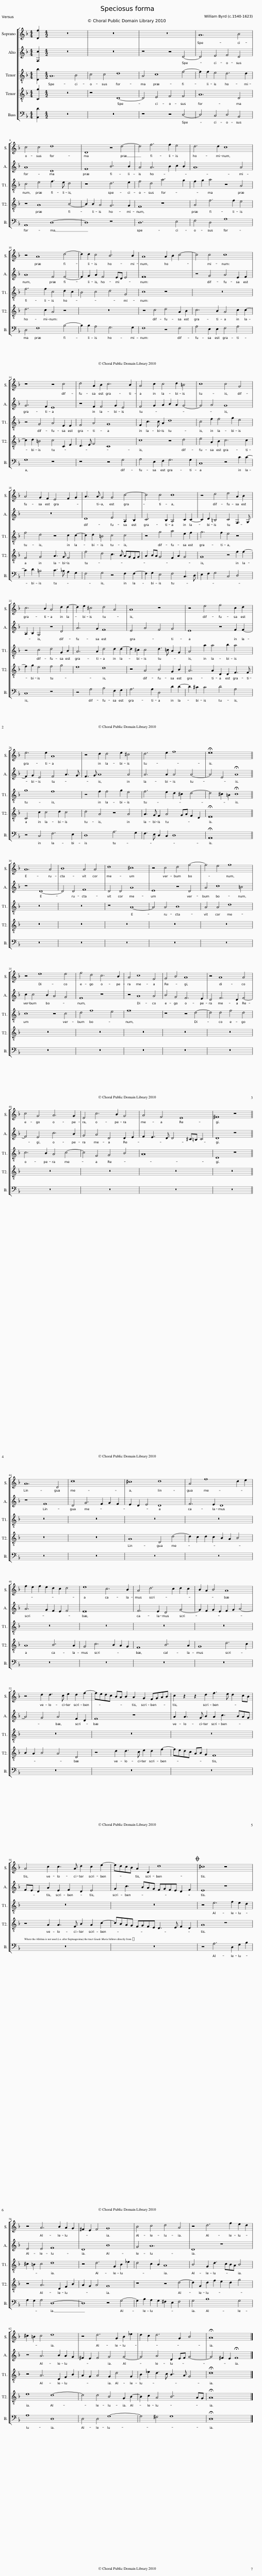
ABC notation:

X:1
%%score [ 1 2 3 4 5 ]
L:1/8
M:4/4
I:linebreak $
K:F
V:1 treble
V:2 treble
V:3 treble-8 transpose=-12
V:4 treble-8 transpose=-12
V:5 bass
V:1
 [Df]2 |[M:4/2] z16 | z16 | z16 | A12 B4 |$ %5
 c4 c4 d8 | D8 z4 d4- | d4 f6 f2 e4 | d6 d2 c8 |$ z4 A8 d4- | %10
 d2 d2 c4 B6 B2 | A8 A2 B2 c4- | c4 c4 c8 |$ z8 z4 c4 | d4 A2 B2 c6 B2 | %15
 A4 c2 c4 d2 =B4 | c8 c4 G4 |$ A4 G2 F2 E4 F2 G2 | A3 A G4 G4 c4- | c4 c4 c8 | %20
 z4 d4 e4 A2 B2 |$ c6 B2 A4 d2 d2- | d2 e2 ^c4 d4 A4 | A8 z8 | z4 e4 f4 c2 d2 |$ %25
 e6 e2 A8 | z4 d2 d4 e2 ^c4 | d6 e2 f8 | !fermata!e16 ||$ A12 A4 | %30
 B8 A4 A4 | d8 ^c8 | z4 c4 d4 f4- | f4 e4 f8 |$ z4 e8 e4 | %35
 f4 d4 c6 B2 | A4 c8 F4 | G4 B4 A8 | z4 A8 A4 |$ c4 G4 A6 G2 | %40
 E4 c6 B2 G4 | A4 F4 E8 | ^F8 z8 ||$ A12 D4 | d16 | %45
 ^c8 d8 | A4 f8 d2 e2 |$ f2 e2 f2 e2 d2 c2 d4 | e8 c6 B2 | A4 d6 c2 d2 c2 | %50
 B2 A2 B4 A8 |$ z4 d2 d3 c e2 d2 f2- | fedc BA B2 A2 G2 FGAB | c2 z2 z2 d2 f3 e d2 cB |$ A4 c2 c3 A d2 c2 e2- | %55
 edcB A2 D2 d8 |O ^c8 z8 |$ z4 A6 B2 A2 G2 | ^F2 E2 F4 G8 | B4 c4 d4 A4 | %60
 z4 d6 f2 e2 d2 |$ ^c2 =B2 c4 d8 | z4 d6 G2 B2 _e2 | d2 c2 d6 G2 B4 | !fermata!A16 |] %65
V:2
 [F,c]2 |[M:4/2] z16 | z16 | z8 z4 D4- | D4 E4 F4 D4 |$ %5
 A8 D8 | F8 B6 B2 | A4 A6 B2 c2 B2 | A12 A4 |$ A8 F4 F4- | %10
 F2 G2 A2 F4 ED E4 | F16 | z4 G4 A4 E2 F2 |$ G6 F2 E8 | z4 F2 F4 G2 E4 | %15
 F4 G2 A2 B2 A2 G4- | G4 A4 G8 |$ z16 | D8 E4 A,2 B,2 | C6 B,2 A,4 C2 C2- | %20
 C2 D2 =B,4 C4 F,3 G, |$ A,2 B,2 G,4 z4 D4 | A6 G2 F8 | E4 A4 F4 G4 | E8 z4 F2 F2- |$ %25
 F2 G2 E4 F4 A3 G | F3 G A8 A4 | A6 A2 A4 A4- | A4 E4 !fermata!A8 ||$ z8 D8- | %30
 D4 D4 F8 | D4 D4 A8 | E8 z4 D4 | A4 c8 =B4 |$ c2 c4 B2 A4 G4 | %35
 F8 z8 | z4 A8 A4 | B4 G4 F6 E2 | D4 F6 D2 F4- |$ F4 E4 c6 B2 | %40
 G4 A4 D4 D2 E2 | F2 E3 D D4 ^C=B, C4 | D8 z8 ||$ z8 F8 | D4 G6 F2 G2 F2 | %45
 E2 D2 E4 D8 | F6 E2 D8 |$ A6 G2 F2 E2 F4 | E16 | F6 E2 D4 G4- | %50
 G2 F2 G2 E2 F2 G2 A4- |$ A4 G4 A4 F2 D2 | F8 z8 | A2 A3 G B2 A2 c3 BAG |$ FE D2 A2 E2 F2 D2 E4 | %55
 G2 c3 BAG FGFE D2 F2 | E8 z8 |$ E4 E4 F8 | D8 B8 | G4 A12 | %60
 D8 z8 |$ z4 A6 B2 A2 G2 | ^F2 E2 F4 G4 G4- | G4 A4 D2 EF G4- | G4 ^F2 E2 !fermata!F8 |] %65
V:3
 [Db]2 |[M:4/2] A12 B4 | c4 c4 d8 | A4 c8 f4- | f2 f2 e4 d6 d2 |$ %5
 c4 e4 f3 e d4 | z8 d6 e2 | f4 d4 a6 g2 | f2 g2 a4 z4 A4 |$ f6 f2 c4 d2 c2 | %10
 B4 c4 d4 G4 | c8 z8 | z16 |$ z4 G4 A4 E2 E2 | F4 A4 G8 | %15
 F2 c3 c A2 d8 | c4 f2 f4 g2 e4 |$ f4 d4 z4 c2 c2- | c2 d2 =B4 c4 c4 | z4 g4 a4 e2 f2 | %20
 g6 f2 e4 z4 |$ z4 c4 d4 G2 B2 | A6 A2 d4 d2 d2- | d2 ^c2 c4 d3 =c B2 G2 | A4 a2 a4 b2 a4 |$ %25
 g8 f8 | z4 f2 f4 g2 e4 | f6 e2 d2 ^c2 d4- | d4 ^c2 =B2 !fermata!c8 ||$ z16 | %30
 z16 | z8 A8- | A4 A4 B8 | A4 A4 d8 |$ c8 z4 c4 | %35
 d4 f8 e4 | f16 | z8 z4 d4- | d4 d4 f4 d4 |$ c6 B2 A4 c4- | %40
 c4 F4 G4 B4 | A16 | D8 z8 ||$ z16 | z16 | %45
 z16 | z16 |$ z16 | z16 | z16 | %50
 z16 |$ z16 | z16 | z16 |$ z16 | %55
 z16 | z4 e6 f2 e2 d2 |$ ^c2 =B2 c4 d8 | z4 d6 G2 B2 _e2 | d4 c2 B2 A8 | %60
 B4 G2 d3 cBA B4 |$ z4 A6 D2 F2 B2 | A2 G2 A4 G2 d4 G2 | B2 _e2 d3 c B3 A G4 | !fermata!d16 |] %65
V:4
 [Cg]2 |[M:4/2] z16 | z8 D8- | D4 E4 F4 F4 | A12 D4 |$ %5
 z4 A8 B4- | B2 B2 A4 G6 G2 | F8 z8 | A4 f6 f2 e4 |$ d6 c2 A4 z4 | %10
 z16 | z4 c4 d4 A2 B2 | c6 B2 A4 c2 c2- |$ c2 d2 =B4 c4 C2 E2 | D3 E F4 C8 | %15
 c8 z4 d4 | e4 A2 B2 c6 c2 |$ F4 G4 A3 G F4 | f4 d4 c3 B AGFG | A2 BA G4 F2 A2 G4 | %20
 G8 z4 f2 f2- |$ f2 g2 e4 f4 g4 | e8 d8 | z4 A4 B4 G2 B2 | A6 A2 D2 D2 F3 F |$ %25
 C4 c2 c4 d2 c4 | d4 A4 z4 A4 | A3 G F2 A4 GA F2 D2 | !fermata!E16 ||$ z16 | %30
 z16 | z16 | z16 | z16 |$ z16 | %35
 z16 | z16 | z16 | z16 |$ z16 | %40
 z16 | z16 | z16 ||$ z16 | z16 | %45
 A8 D4 d4- | d2 c2 d2 c2 B2 A2 B4 |$ A8 B6 A2 | G4 c6 B2 A2 G2 | F8 B6 A2 | %50
 G8 d6 c2 |$ B2 A2 B4 A4 D4 | z4 d2 d3 c e2 d2 f2- | fedc AB G2 F8 |$ z4 A2 A3 F B2 A2 c2- | %55
 cBAG FGFE D3 E F2 D2 | A8 z8 |$ z4 A6 D2 F2 B2 | A2 G2 A4 G8 | z8 z4 d4- | %60
 d2 G2 d2 f2 e2 d2 g4 |$ e8 d8- | d4 d4 B4 G2 B2- | B2 c2 A4 B6 AG | !fermata!A16 |] %65
V:5
 [A,,D]2 |[M:4/2] z16 | z16 | z8 z4 D,4- | D,4 C,4 D,4 B,,4 |$ %5
 A,,8 D,8- | D,8 z8 | D,12 E,4 | F,4 D,4 A,8 |$ D,4 F,8 B,4- | %10
 B,2 B,2 A,4 G,6 G,2 | F,8 z4 F,4 | A,4 E,2 E,2 F,4 A,4 |$ G,8 z8 | z8 z4 G,4 | %15
 A,4 E,2 F,2 G,6 G,2 | C,8 z4 C2 C2- |$ C2 D2 =B,4 C3 _B, A,2 G,2 | F,4 G,4 z4 F,2 F,2- | F,2 G,2 E,4 F,4 C,3 D, | %20
 E,2 F,2 G,4 C,4 D,4 |$ C,8 z8 | z4 A,4 B,4 F,2 G,2 | A,6 A,2 D,4 D2 D2- | D2 ^C2 C4 D4 A,4 |$ %25
 z4 C,4 F,6 E,2 | D,8 A,6 G,2 | F,3 E, D,2 C,2 D,8 | !fermata!A,,16 ||$ z16 | %30
 z16 | z16 | z16 | z16 |$ z16 | %35
 z16 | z16 | z16 | z16 |$ z16 | %40
 z16 | z16 | z16 ||$ z16 | z16 | %45
 z16 | z16 |$ z16 | z16 | z16 | %50
 z16 |$ z16 | z16 | z16 |$ z16 | %55
 z16 | z4 A,6 D,2 G,2 B,2 |$ A,2 G,2 A,4 D,8- | D,8 z4 G,4- | G,2 B,2 A,2 G,2 ^F,2 E,2 F,4 | %60
 G,4 B,8 G,4 |$ A,8 D,8 | D,4 D,4 G,8- | G,4 ^F,4 G,8 | !fermata!D,16 |] %65
